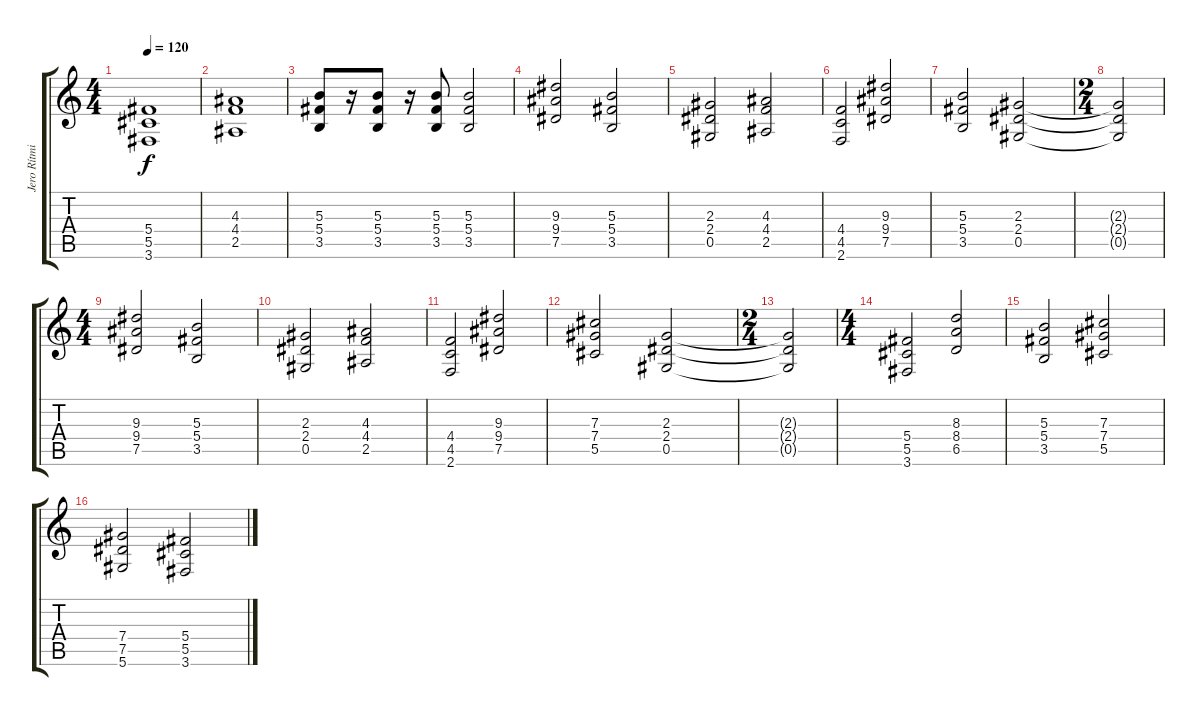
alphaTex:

\track ("Jero Rítmica" "Jero Rítmi") {instrument distortionguitar}
\staff {score tabs}
\tuning (Eb4 Bb3 Gb3 Db3 Ab2 Eb2) {hide}
\ts (4 4)
\tempo 120
\clef g2
\ks c
(5.4 5.5 3.6).1{dy f} |
(4.3 4.4 2.5).1 |
(5.3 5.4 3.5).8 r.16 (5.3 5.4 3.5).8 r.16 (5.3 5.4 3.5).8 (5.3 5.4 3.5).2 |
(9.3 9.4 7.5).2 (5.3 5.4 3.5).2 |
(2.3 2.4 0.5).2 (4.3 4.4 2.5).2 |
(4.4 4.5 2.6).2 (9.3 9.4 7.5).2 |
(5.3 5.4 3.5).2 (2.3 2.4 0.5).2 |
\ts (2 4)
(2.3{t} 2.4{t} 0.5{t}).2 |
\ts (4 4)
(9.3 9.4 7.5).2 (5.3 5.4 3.5).2 |
(2.3 2.4 0.5).2 (4.3 4.4 2.5).2 |
(4.4 4.5 2.6).2 (9.3 9.4 7.5).2 |
(7.3 7.4 5.5).2 (2.3 2.4 0.5).2 |
\ts (2 4)
(2.3{t} 2.4{t} 0.5{t}).2 |
\ts (4 4)
(5.4 5.5 3.6).2 (8.3 8.4 6.5).2 |
(5.3 5.4 3.5).2 (7.3 7.4 5.5).2 |
(7.4 7.5 5.6).2 (5.4 5.5 3.6).2
